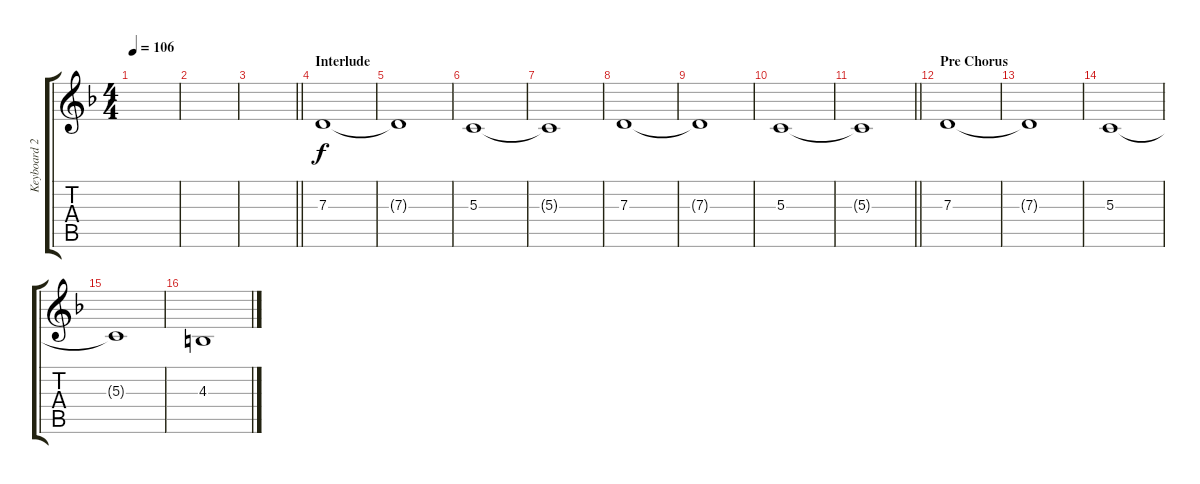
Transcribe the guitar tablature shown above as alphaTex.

\track ("Keyboard 2" "Keyboard 2") {instrument pad4choir}
\staff {score tabs}
\tuning (E4 B3 G3 D3 A2 E2) {hide}
\ts (4 4)
\tempo 106
\clef g2
\ks dminor
|
|
\barLineRight lightlight
|
\section ("" "Interlude")
7.3.1 |
7.3{t}.1 |
5.3.1 |
5.3{t}.1 |
7.3.1 |
7.3{t}.1 |
5.3.1 |
\barLineRight lightlight
5.3{t}.1 |
\section ("" "Pre Chorus")
7.3.1 |
7.3{t}.1 |
5.3.1 |
5.3{t}.1 |
4.3.1
